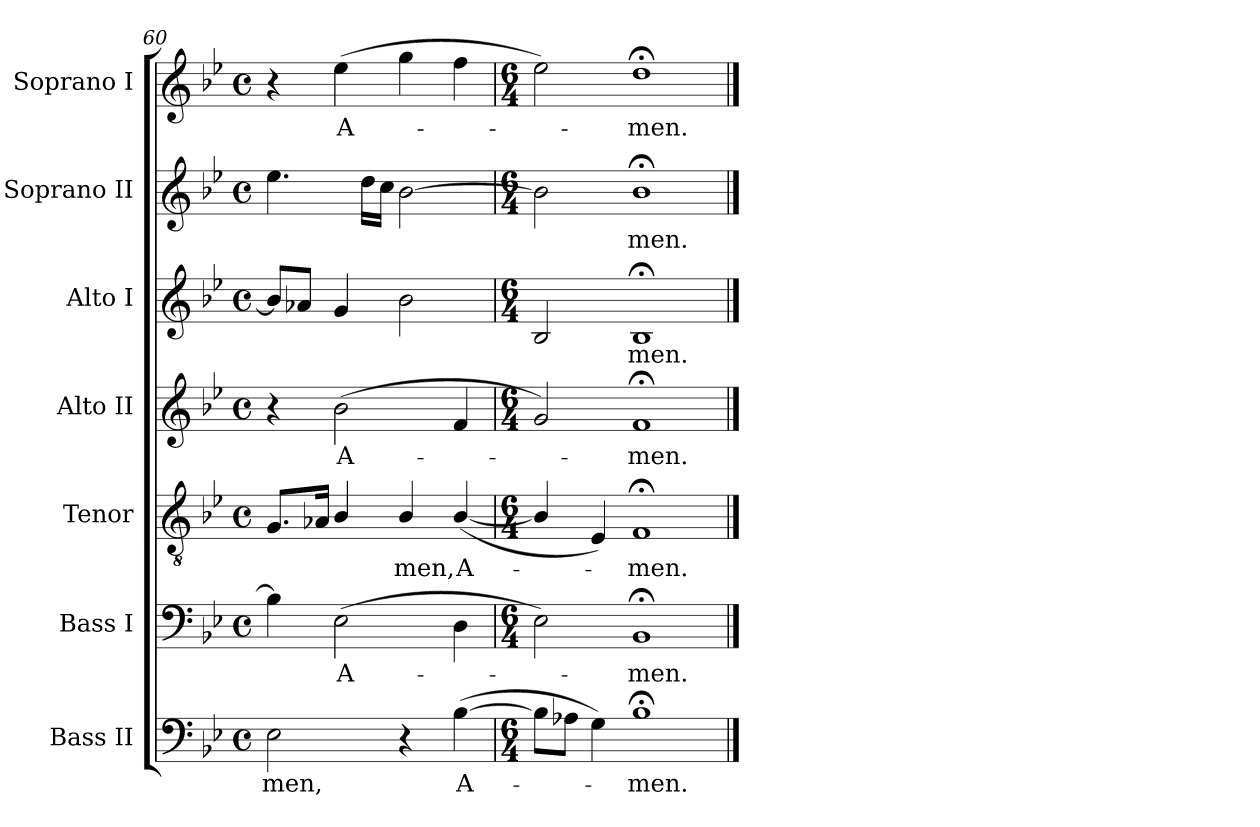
**kern	**text	**kern	**text	**kern	**text	**kern	**text	**kern	**text	**kern	**text	**kern	**text
*part7	*part7	*part6	*part6	*part5	*part5	*part4	*part4	*part3	*part3	*part2	*part2	*part1	*part1
*staff7	*staff7	*staff6	*staff6	*staff5	*staff5	*staff4	*staff4	*staff3	*staff3	*staff2	*staff2	*staff1	*staff1
*I"Bass II	*	*I"Bass I	*	*I"Tenor	*	*I"Alto II	*	*I"Alto I	*	*I"Soprano II	*	*I"Soprano I	*
*clefF4	*	*clefF4	*	*clefGv2	*	*clefG2	*	*clefG2	*	*clefG2	*	*clefG2	*
*	*	*	*	*ITrd7c12	*	*	*	*	*	*	*	*	*
*k[b-e-]	*	*k[b-e-]	*	*k[b-e-]	*	*k[b-e-]	*	*k[b-e-]	*	*k[b-e-]	*	*k[b-e-]	*
*B-:	*	*B-:	*	*B-:	*	*B-:	*	*B-:	*	*B-:	*	*B-:	*
*M4/4	*	*M4/4	*	*M4/4	*	*M4/4	*	*M4/4	*	*M4/4	*	*M4/4	*
*met(c)	*	*met(c)	*	*met(c)	*	*met(c)	*	*met(c)	*	*met(c)	*	*met(c)	*
=60	=60	=60	=60	=60	=60	=60	=60	=60	=60	=60	=60	=60	=60
!	!LO:LY:b:color=#000000	!	!	!	!	!	!	!	!	!	!	!	!
2E-i\	-men,	4B-i\]	.	8.GGi/L	.	4r	.	8b-i/L]	.	4.ee-i\	.	4r	.
.	.	.	.	.	.	.	.	8a-Xi/J	.	.	.	.	.
.	.	.	.	16AA-Xi/Jk	.	.	.	.	.	.	.	.	.
!	!	!	!LO:LY:b:color=#000000	!	!	!	!	!	!	!	!	!	!
!	!	!	!	!	!	!	!LO:LY:b:color=#000000	!	!	!	!	!	!
!	!	!	!	!	!	!	!	!	!	!	!	!	!LO:LY:b:color=#000000
.	.	(2E-i\	A-	4BB-i/	.	(2b-i\	A-	4gi/	.	.	.	(4ee-i\	A-
.	.	.	.	.	.	.	.	.	.	16ddi\LL	.	.	.
.	.	.	.	.	.	.	.	.	.	16cci\JJ	.	.	.
!	!	!	!	!	!LO:LY:b:color=#000000	!	!	!	!	!	!	!	!
4r	.	.	.	4BB-i/	-men,	.	.	2b-i\	.	[2b-i\	.	4ggi\	.
!	!LO:LY:b:color=#000000	!	!	!	!	!	!	!	!	!	!	!	!
!	!	!	!	!	!LO:LY:b:color=#000000	!	!	!	!	!	!	!	!
([4B-i\	A-	4Di\	.	([4BB-i/	A-	4fi/	.	.	.	.	.	4ffi\	.
=61	=61	=61	=61	=61	=61	=61	=61	=61	=61	=61	=61	=61	=61
*M6/4	*	*M6/4	*	*M6/4	*	*M6/4	*	*M6/4	*	*M6/4	*	*M6/4	*
8B-i\L]	.	2E-i\)	.	4BB-i/]	.	2gi/)	.	2B-i/	.	2b-i\]	.	2ee-i\)	.
8A-Xi\J	.	.	.	.	.	.	.	.	.	.	.	.	.
4Gi\)	.	.	.	4EE-i/)	.	.	.	.	.	.	.	.	.
!	!LO:LY:b:color=#000000	!	!	!	!	!	!	!	!	!	!	!	!
!	!	!	!LO:LY:b:color=#000000	!	!	!	!	!	!	!	!	!	!
!	!	!	!	!	!LO:LY:b:color=#000000	!	!	!	!	!	!	!	!
!	!	!	!	!	!	!	!LO:LY:b:color=#000000	!	!	!	!	!	!
!	!	!	!	!	!	!	!	!	!LO:LY:b:color=#000000	!	!	!	!
!	!	!	!	!	!	!	!	!	!	!	!LO:LY:b:color=#000000	!	!
!	!	!	!	!	!	!	!	!	!	!	!	!	!LO:LY:b:color=#000000
1B-;i	-men.	1BB-;i	-men.	1FF;i	-men.	1f;i	-men.	1B-;i	-men.	1b-;i	-men.	1dd;i	-men.
==	==	==	==	==	==	==	==	==	==	==	==	==	==
*-	*-	*-	*-	*-	*-	*-	*-	*-	*-	*-	*-	*-	*-
